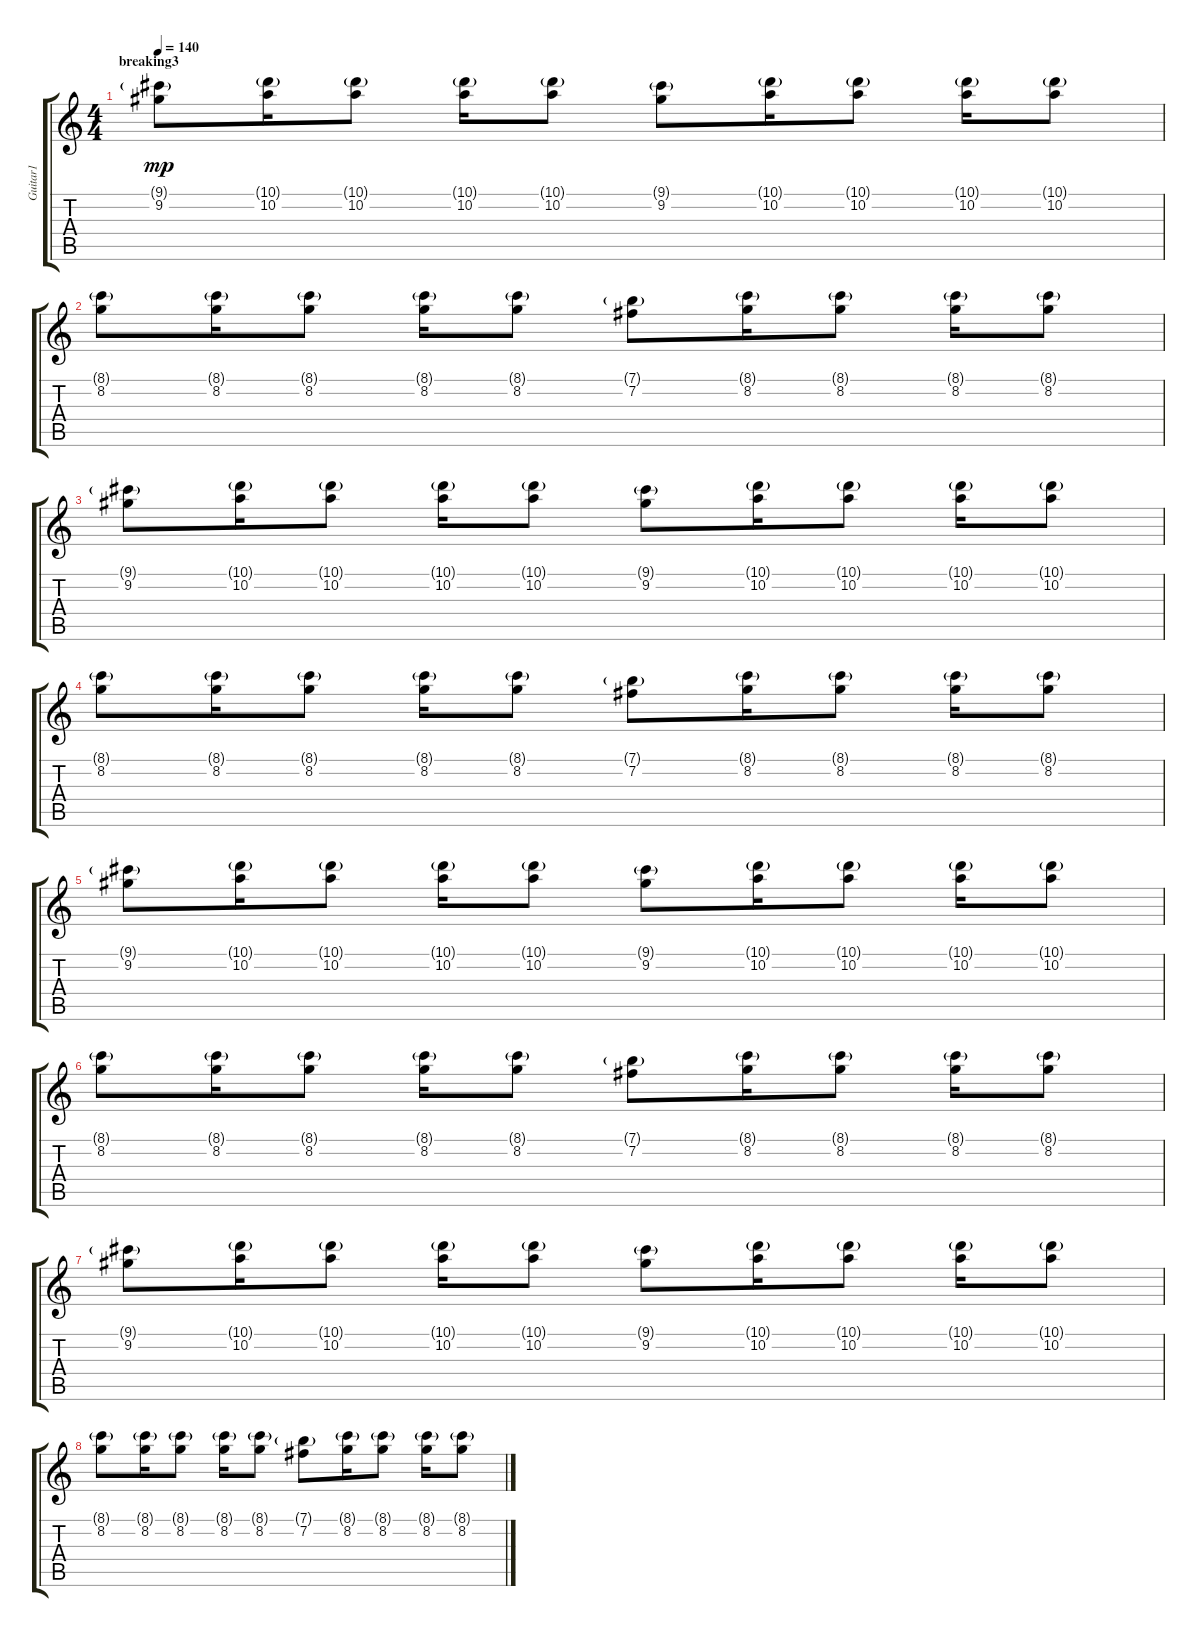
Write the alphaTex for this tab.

\track ("Guitar1" "Guitar1") {instrument distortionguitar}
\staff {score tabs}
\tuning (E4 B3 G3 D3 A2 E2) {hide}
\ts (4 4)
\section ("" "breaking3")
\tempo 140
\clef g2
\ks c
(9.1{g} 9.2).8{dy mp} (10.1{g} 10.2).16 (10.1{g} 10.2).8 (10.1{g} 10.2).16 (10.1{g} 10.2).8 (9.1{g} 9.2).8 (10.1{g} 10.2).16 (10.1{g} 10.2).8 (10.1{g} 10.2).16 (10.1{g} 10.2).8 |
(8.1{g} 8.2).8 (8.1{g} 8.2).16 (8.1{g} 8.2).8 (8.1{g} 8.2).16 (8.1{g} 8.2).8 (7.1{g} 7.2).8 (8.1{g} 8.2).16 (8.1{g} 8.2).8 (8.1{g} 8.2).16 (8.1{g} 8.2).8 |
(9.1{g} 9.2).8 (10.1{g} 10.2).16 (10.1{g} 10.2).8 (10.1{g} 10.2).16 (10.1{g} 10.2).8 (9.1{g} 9.2).8 (10.1{g} 10.2).16 (10.1{g} 10.2).8 (10.1{g} 10.2).16 (10.1{g} 10.2).8 |
(8.1{g} 8.2).8 (8.1{g} 8.2).16 (8.1{g} 8.2).8 (8.1{g} 8.2).16 (8.1{g} 8.2).8 (7.1{g} 7.2).8 (8.1{g} 8.2).16 (8.1{g} 8.2).8 (8.1{g} 8.2).16 (8.1{g} 8.2).8 |
(9.1{g} 9.2).8 (10.1{g} 10.2).16 (10.1{g} 10.2).8 (10.1{g} 10.2).16 (10.1{g} 10.2).8 (9.1{g} 9.2).8 (10.1{g} 10.2).16 (10.1{g} 10.2).8 (10.1{g} 10.2).16 (10.1{g} 10.2).8 |
(8.1{g} 8.2).8 (8.1{g} 8.2).16 (8.1{g} 8.2).8 (8.1{g} 8.2).16 (8.1{g} 8.2).8 (7.1{g} 7.2).8 (8.1{g} 8.2).16 (8.1{g} 8.2).8 (8.1{g} 8.2).16 (8.1{g} 8.2).8 |
(9.1{g} 9.2).8 (10.1{g} 10.2).16 (10.1{g} 10.2).8 (10.1{g} 10.2).16 (10.1{g} 10.2).8 (9.1{g} 9.2).8 (10.1{g} 10.2).16 (10.1{g} 10.2).8 (10.1{g} 10.2).16 (10.1{g} 10.2).8 |
(8.1{g} 8.2).8 (8.1{g} 8.2).16 (8.1{g} 8.2).8 (8.1{g} 8.2).16 (8.1{g} 8.2).8 (7.1{g} 7.2).8 (8.1{g} 8.2).16 (8.1{g} 8.2).8 (8.1{g} 8.2).16 (8.1{g} 8.2).8
